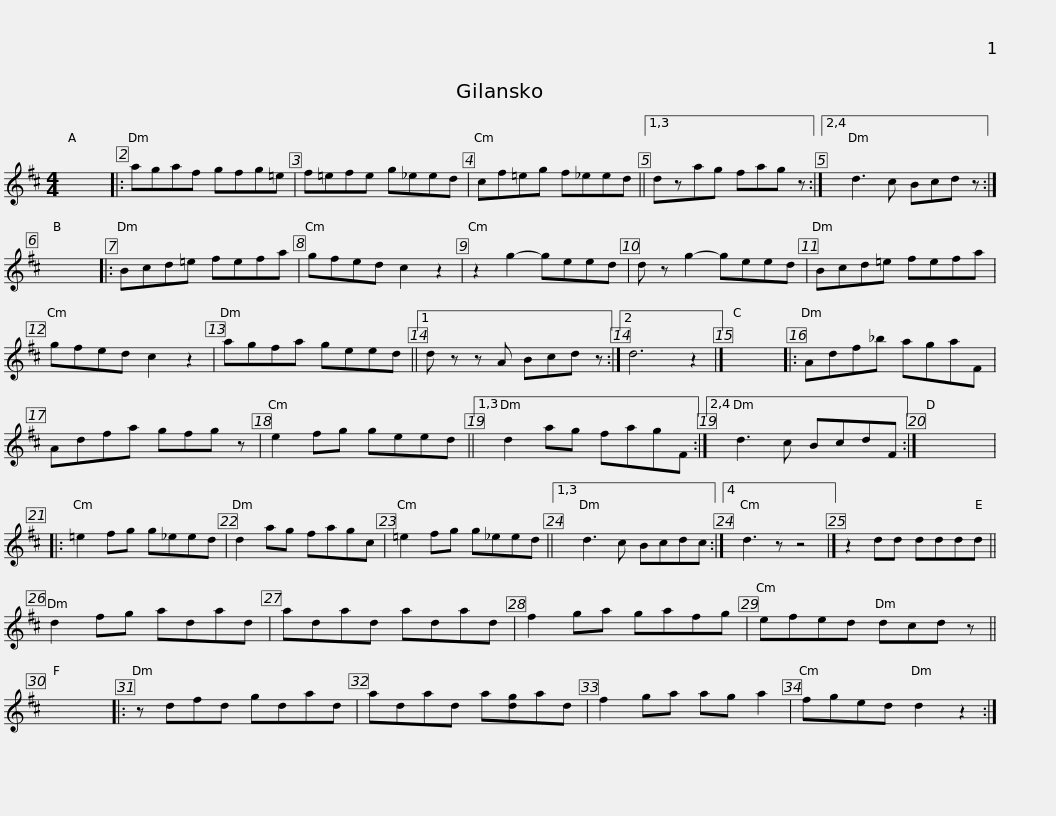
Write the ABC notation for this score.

X:1
L:1/8
M:4/4
I:linebreak $
K:D
V:1 treble
V:1
 x8 |: agaf gfg=e | f=efe g_eed | cf=eg f_eed ||1,3 dzag fag z :|2,4$ %5
 d3 c Bcd z :| x8 |: Bcd=e fefa | gfed c2 z2 | z2 g2- geed | %10
 d z g2- geed |$ Bcd=e fefa | gfed c2 z2 | agfa geed ||1 d z z A Bcd z :|2 %15
 d6 z2 |] x8 |:$ Adf_b agaF | Adfa gfg z | e2 fg geed ||1,3 %20
 d2 ag fagF :|2,4 d3 c BcdF :| x8 |:$ =e2 fg g_eed | d2 ag fagc | %25
 =e2 fg g_eed ||1,3 d3 c Bcdc :|4 d3 z z4 |] z2 dd dddd ||$ d2 fg adad | %30
 adad adad | f2 ga gafg | efed dcd z || x8 |: z dfd gdad |$ %35
 adad a[dg]ad | f2 ga ag a2 | fged d2 z2 :| %38
